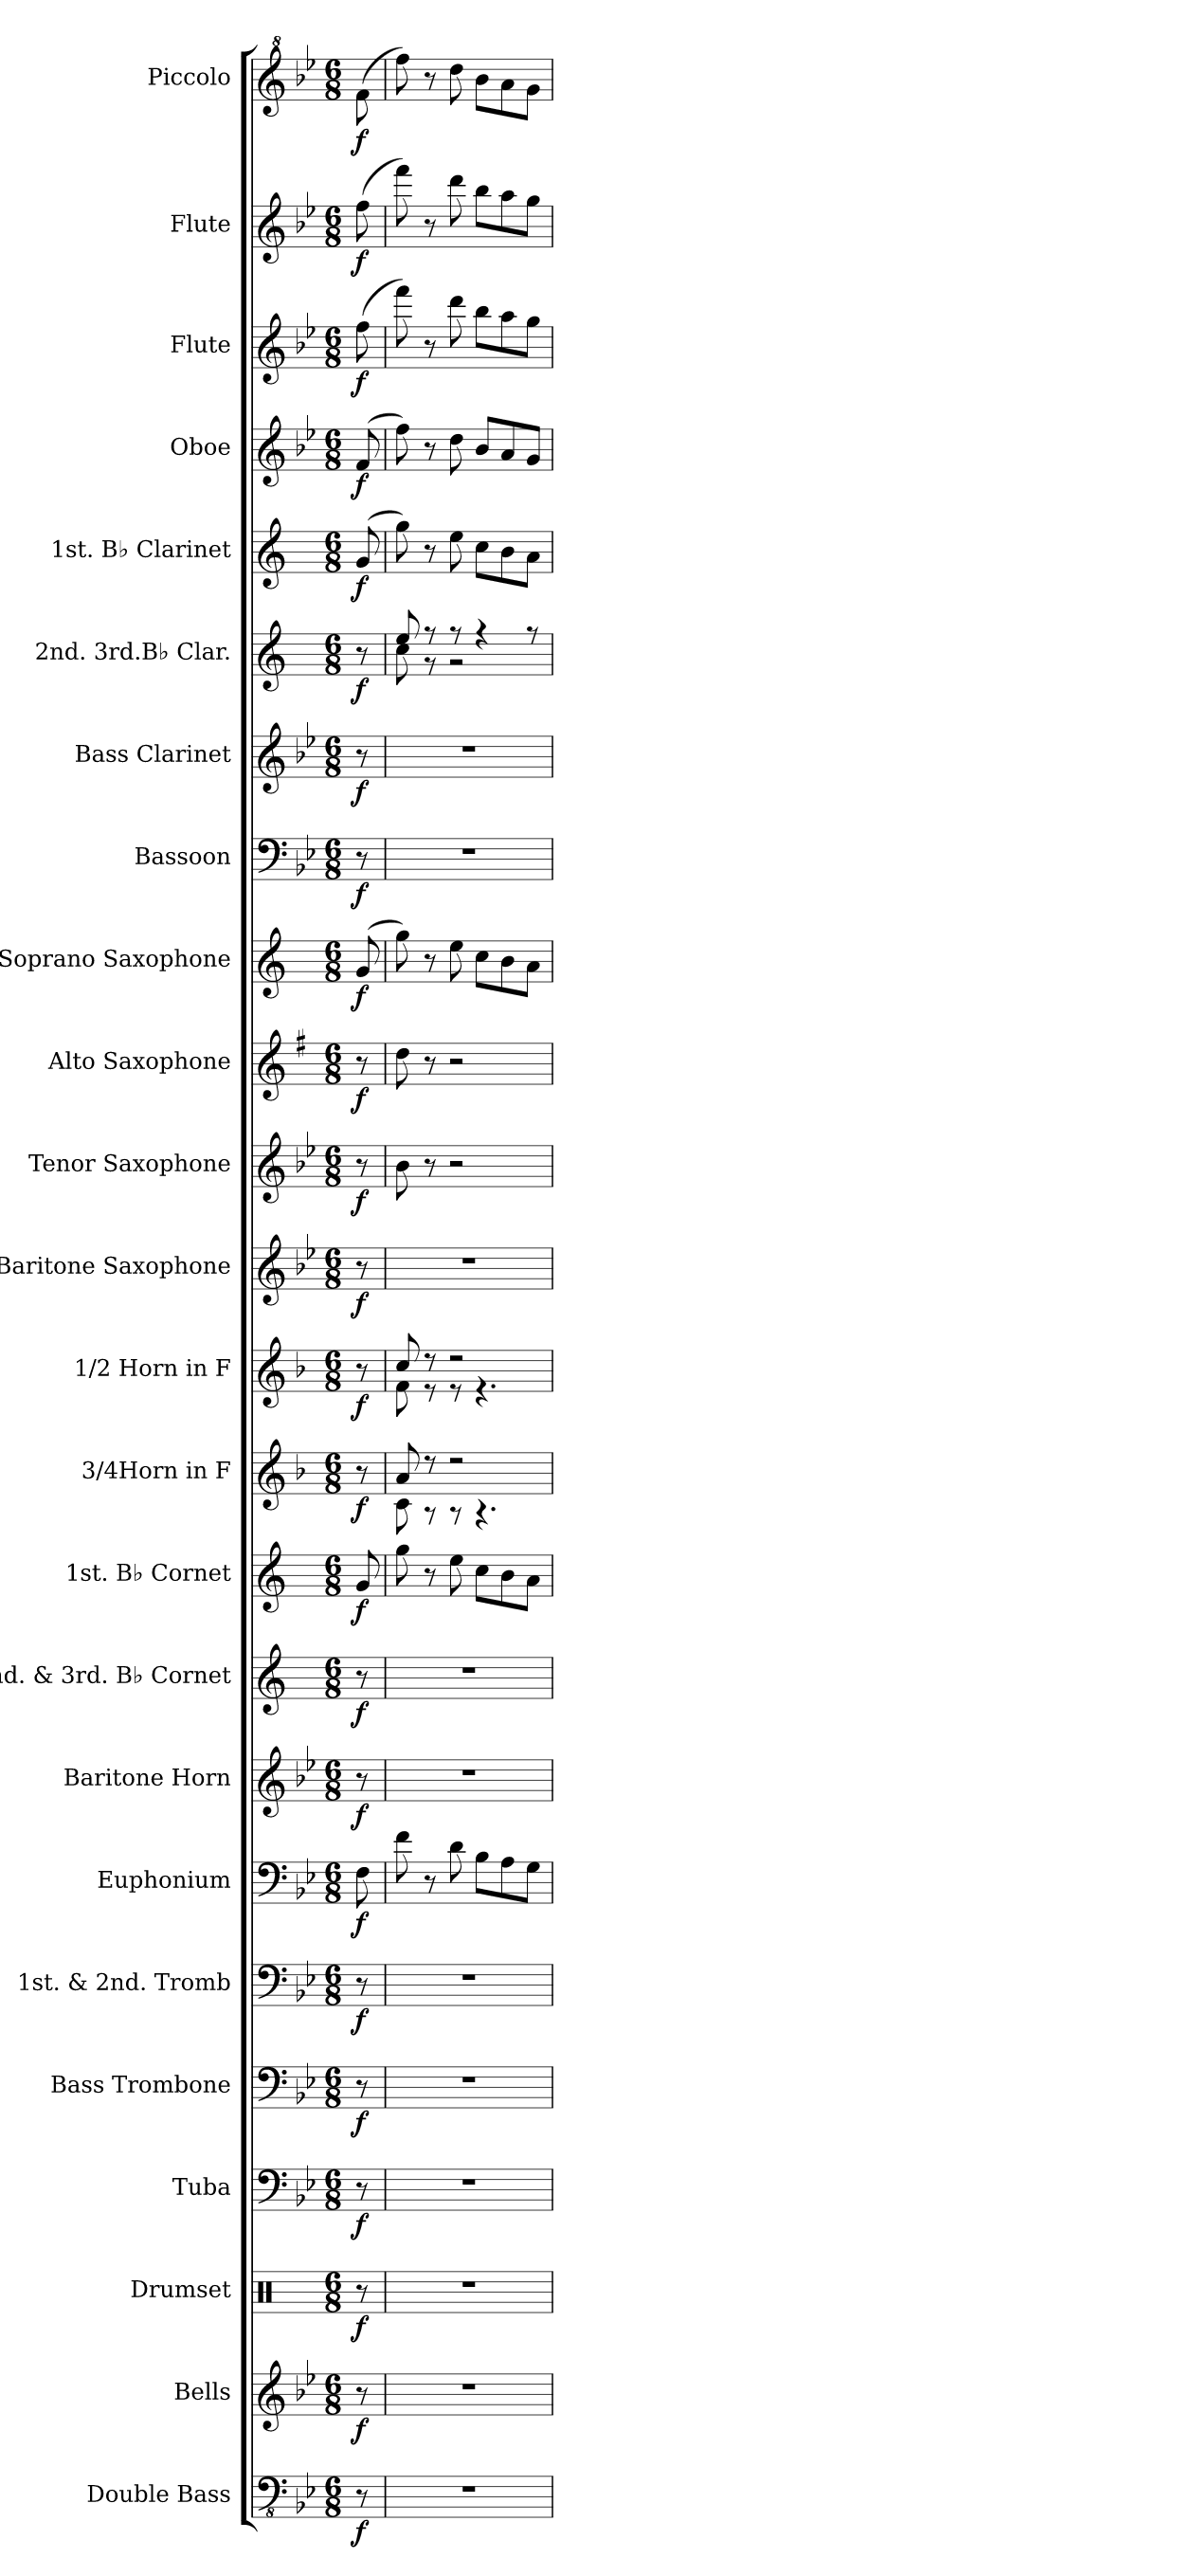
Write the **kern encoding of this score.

**kern	**dynam	**kern	**dynam	**kern	**dynam	**kern	**dynam	**kern	**dynam	**kern	**dynam	**kern	**dynam	**kern	**dynam	**kern	**dynam	**kern	**dynam	**kern	**dynam	**kern	**dynam	**kern	**dynam	**kern	**dynam	**kern	**dynam	**kern	**dynam	**kern	**dynam	**kern	**dynam	**kern	**dynam	**kern	**dynam	**kern	**dynam	**kern	**dynam	**kern	**dynam	**kern	**dynam
*part24	*part24	*part23	*part23	*part22	*part22	*part21	*part21	*part20	*part20	*part19	*part19	*part18	*part18	*part17	*part17	*part16	*part16	*part15	*part15	*part14	*part14	*part13	*part13	*part12	*part12	*part11	*part11	*part10	*part10	*part9	*part9	*part8	*part8	*part7	*part7	*part6	*part6	*part5	*part5	*part4	*part4	*part3	*part3	*part2	*part2	*part1	*part1
*staff24	*staff24	*staff23	*staff23	*staff22	*staff22	*staff21	*staff21	*staff20	*staff20	*staff19	*staff19	*staff18	*staff18	*staff17	*staff17	*staff16	*staff16	*staff15	*staff15	*staff14	*staff14	*staff13	*staff13	*staff12	*staff12	*staff11	*staff11	*staff10	*staff10	*staff9	*staff9	*staff8	*staff8	*staff7	*staff7	*staff6	*staff6	*staff5	*staff5	*staff4	*staff4	*staff3	*staff3	*staff2	*staff2	*staff1	*staff1
*I"Double Bass	*	*I"Bells	*	*I"Drumset	*	*I"Tuba	*	*I"Bass Trombone	*	*I"1st. &amp; 2nd. Tromb	*	*I"Euphonium	*	*I"Baritone Horn	*	*I"2nd. &amp; 3rd. B♭ Cornet	*	*I"1st. B♭ Cornet	*	*I"3/4Horn in F	*	*I"1/2 Horn in F	*	*I"Baritone Saxophone	*	*I"Tenor Saxophone	*	*I"Alto Saxophone	*	*I"Soprano Saxophone	*	*I"Bassoon	*	*I"Bass Clarinet	*	*I"2nd. 3rd.B♭ Clar.	*	*I"1st. B♭ Clarinet	*	*I"Oboe	*	*I"Flute	*	*I"Flute	*	*I"Piccolo	*
*I'Db.	*	*	*	*I'Drs.	*	*I'Tba.	*	*I'B. Tbn.	*	*	*	*I'Euph.	*	*I'Bar. Hn.	*	*I'2&amp;3 B♭ Cnt.	*	*I'1 B♭ Cnt.	*	*	*	*	*	*I'Bar. Sax.	*	*I'T. Sax.	*	*I'A. Sax.	*	*I'S. Sax.	*	*I'Bsn.	*	*I'B. Cl.	*	*I'2/3 B♭ Cl.	*	*I'1 B♭ Cl.	*	*I'Ob.	*	*I'Fl.	*	*I'Fl.	*	*I'Picc.	*
*clefFv4	*	*clefG2	*	*clefX	*	*clefF4	*	*clefF4	*	*clefF4	*	*clefF4	*	*clefG2	*	*clefG2	*	*clefG2	*	*clefG2	*	*clefG2	*	*clefG2	*	*clefG2	*	*clefG2	*	*clefG2	*	*clefF4	*	*clefG2	*	*clefG2	*	*clefG2	*	*clefG2	*	*clefG2	*	*clefG2	*	*clefG^2	*
*ITrd7c12	*	*	*	*	*	*	*	*	*	*	*	*	*	*ITrd8c14	*	*ITrd1c2	*	*ITrd1c2	*	*ITrd4c7	*	*ITrd4c7	*	*ITrd12c21	*	*ITrd8c14	*	*ITrd5c9	*	*ITrd1c2	*	*	*	*ITrd8c14	*	*ITrd1c2	*	*ITrd1c2	*	*	*	*	*	*	*	*ITrd-7c-12	*
*k[b-e-]	*	*k[b-e-]	*	*k[]	*	*k[b-e-]	*	*k[b-e-]	*	*k[b-e-]	*	*k[b-e-]	*	*k[b-e-]	*	*k[b-e-]	*	*k[b-e-]	*	*k[b-e-]	*	*k[b-e-]	*	*k[b-e-]	*	*k[b-e-]	*	*k[b-e-]	*	*k[b-e-]	*	*k[b-e-]	*	*k[b-e-]	*	*k[b-e-]	*	*k[b-e-]	*	*k[b-e-]	*	*k[b-e-]	*	*k[b-e-]	*	*k[b-e-]	*
*M6/8	*	*M6/8	*	*M6/8	*	*M6/8	*	*M6/8	*	*M6/8	*	*M6/8	*	*M6/8	*	*M6/8	*	*M6/8	*	*M6/8	*	*M6/8	*	*M6/8	*	*M6/8	*	*M6/8	*	*M6/8	*	*M6/8	*	*M6/8	*	*M6/8	*	*M6/8	*	*M6/8	*	*M6/8	*	*M6/8	*	*M6/8	*
=	=	=	=	=	=	=	=	=	=	=	=	=	=	=	=	=	=	=	=	=	=	=	=	=	=	=	=	=	=	=	=	=	=	=	=	=	=	=	=	=	=	=	=	=	=	=	=
!	!LO:DY:b	!	!LO:DY:b	!	!LO:DY:b	!	!LO:DY:b	!	!LO:DY:b	!	!LO:DY:b	!	!LO:DY:b	!	!LO:DY:b	!	!LO:DY:b	!	!LO:DY:b	!	!LO:DY:b	!	!LO:DY:b	!	!LO:DY:b	!	!LO:DY:b	!	!LO:DY:b	!	!LO:DY:b	!	!LO:DY:b	!	!LO:DY:b	!	!LO:DY:b	!	!LO:DY:b	!	!LO:DY:b	!	!LO:DY:b	!	!LO:DY:b	!	!LO:DY:b
8r	f	8r	f	8r	f	8r	f	8r	f	8r	f	8F\	f	8r	f	8r	f	8f/	f	8r	f	8r	f	8r	f	8r	f	8r	f	(<8f/	f	8r	f	8r	f	8r	f	(<8f/	f	(<8f/	f	(>8ff\	f	(>8ff\	f	(>8fff\	f
=1	=1	=1	=1	=1	=1	=1	=1	=1	=1	=1	=1	=1	=1	=1	=1	=1	=1	=1	=1	=1	=1	=1	=1	=1	=1	=1	=1	=1	=1	=1	=1	=1	=1	=1	=1	=1	=1	=1	=1	=1	=1	=1	=1	=1	=1	=1	=1
*	*	*	*	*	*	*	*	*	*	*	*	*	*	*	*	*	*	*	*	*^	*	*^	*	*	*	*	*	*	*	*	*	*	*	*	*	*^	*	*	*	*	*	*	*	*	*	*	*
2.r	.	2.r	.	2.r	.	2.r	.	2.r	.	2.r	.	8f\	.	2.r	.	2.r	.	8ff\	.	8d/	8F\	.	8f/	8B-\	.	2.r	.	8B-\	.	8f\	.	8ff\)	.	2.r	.	2.r	.	8dd/	8b-\	.	8ff\)	.	8ff\)	.	8fff\)	.	8fff\)	.	8ffff\)	.
.	.	.	.	.	.	.	.	.	.	.	.	8r	.	.	.	.	.	8r	.	8r	8r	.	8r	8r	.	.	.	8r	.	8r	.	8r	.	.	.	.	.	8r	8r	.	8r	.	8r	.	8r	.	8r	.	8r	.
.	.	.	.	.	.	.	.	.	.	.	.	8d\	.	.	.	.	.	8dd\	.	2r	8r	.	2r	8r	.	.	.	2r	.	2r	.	8dd\	.	.	.	.	.	8r	2r	.	8dd\	.	8dd\	.	8ddd\	.	8ddd\	.	8dddd\	.
.	.	.	.	.	.	.	.	.	.	.	.	8B-\L	.	.	.	.	.	8b-\L	.	.	4.r	.	.	4.r	.	.	.	.	.	.	.	8b-\L	.	.	.	.	.	4r	.	.	8b-\L	.	8b-/L	.	8bb-\L	.	8bb-\L	.	8bbb-\L	.
.	.	.	.	.	.	.	.	.	.	.	.	8A\	.	.	.	.	.	8a\	.	.	.	.	.	.	.	.	.	.	.	.	.	8a\	.	.	.	.	.	.	.	.	8a\	.	8a/	.	8aa\	.	8aa\	.	8aaa\	.
.	.	.	.	.	.	.	.	.	.	.	.	8G\J	.	.	.	.	.	8g\J	.	.	.	.	.	.	.	.	.	.	.	.	.	8g\J	.	.	.	.	.	8r	.	.	8g\J	.	8g/J	.	8gg\J	.	8gg\J	.	8ggg\J	.
*	*	*	*	*	*	*	*	*	*	*	*	*	*	*	*	*	*	*	*	*v	*v	*	*	*	*	*	*	*	*	*	*	*	*	*	*	*	*	*v	*v	*	*	*	*	*	*	*	*	*	*	*
*	*	*	*	*	*	*	*	*	*	*	*	*	*	*	*	*	*	*	*	*	*	*v	*v	*	*	*	*	*	*	*	*	*	*	*	*	*	*	*	*	*	*	*	*	*	*	*	*	*
=	=	=	=	=	=	=	=	=	=	=	=	=	=	=	=	=	=	=	=	=	=	=	=	=	=	=	=	=	=	=	=	=	=	=	=	=	=	=	=	=	=	=	=	=	=	=	=
*-	*-	*-	*-	*-	*-	*-	*-	*-	*-	*-	*-	*-	*-	*-	*-	*-	*-	*-	*-	*-	*-	*-	*-	*-	*-	*-	*-	*-	*-	*-	*-	*-	*-	*-	*-	*-	*-	*-	*-	*-	*-	*-	*-	*-	*-	*-	*-
